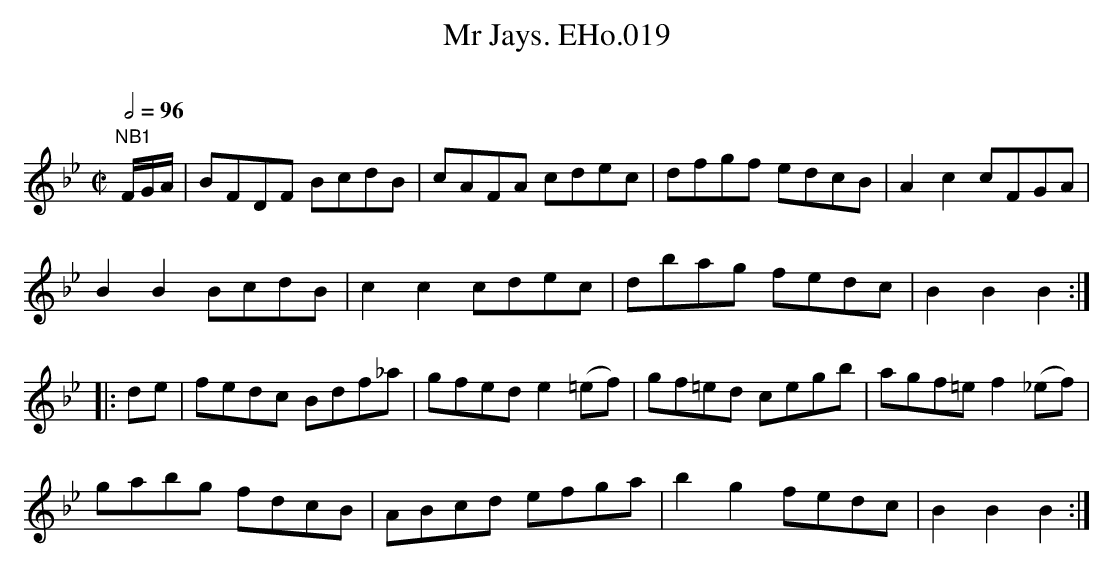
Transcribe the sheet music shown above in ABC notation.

X:1
T:Mr Jays. EHo.019
M:C|
L:1/8
Q:1/2=96
O:
K:Bb
"NB1" F/G/A/ | BFDF BcdB | cAFA cdec | dfgf edcB | A2c2cFGA |
B2B2BcdB | c2c2cdec | dbag fedc | B2B2B2 :|
|: de | fedc Bdf_a | gfede2(=ef) | gf=ed cegb | agf=ef2(_ef) |
gabg fdcB | ABcd efga | b2g2fedc | B2B2B2 :|
